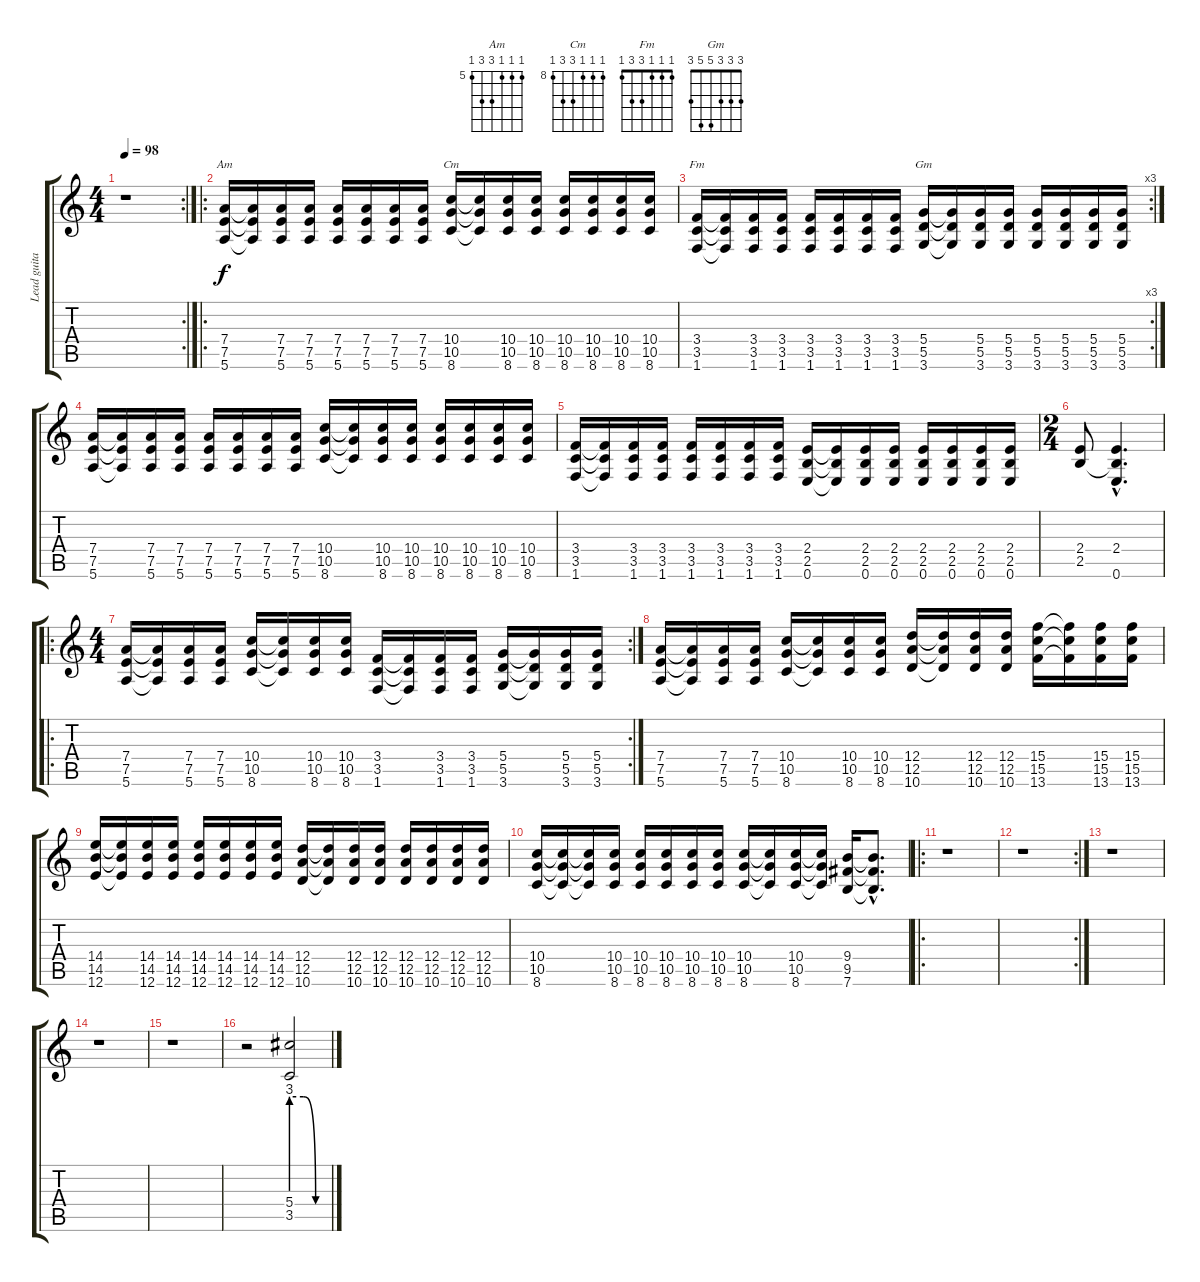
\track ("Lead guitar" "Lead guita") {instrument overdrivenguitar}
\staff {score tabs}
\tuning (E4 B3 G3 D3 A2 E2) {hide}
\chord ("Am" 5 5 5 7 7 5) {firstfret 5}
\chord ("Cm" 8 8 8 10 10 8) {firstfret 8}
\chord ("Fm" 1 1 1 3 3 1)
\chord ("Gm" 3 3 3 5 5 3)
\rc 2
\ts (4 4)
\tempo 98
\clef g2
\ks c
r.1{dy f} |
\ro
(7.4 7.5 5.6).16{ch "Am" volume 10} (7.4{t} 7.5{t} 5.6{t}).16 (7.4 7.5 5.6).16 (7.4 7.5 5.6).16 (7.4 7.5 5.6).16 (7.4 7.5 5.6).16 (7.4 7.5 5.6).16 (7.4 7.5 5.6).16 (10.4 10.5 8.6).16{ch "Cm"} (10.4{t} 10.5{t} 8.6{t}).16 (10.4 10.5 8.6).16 (10.4 10.5 8.6).16 (10.4 10.5 8.6).16 (10.4 10.5 8.6).16 (10.4 10.5 8.6).16 (10.4 10.5 8.6).16 |
\rc 3
(3.4 3.5 1.6).16{ch "Fm"} (3.4{t} 3.5{t} 1.6{t}).16 (3.4 3.5 1.6).16 (3.4 3.5 1.6).16 (3.4 3.5 1.6).16 (3.4 3.5 1.6).16 (3.4 3.5 1.6).16 (3.4 3.5 1.6).16 (5.4 5.5 3.6).16{ch "Gm"} (5.4{t} 5.5{t} 3.6{t}).16 (5.4 5.5 3.6).16 (5.4 5.5 3.6).16 (5.4 5.5 3.6).16 (5.4 5.5 3.6).16 (5.4 5.5 3.6).16 (5.4 5.5 3.6).16 |
(7.4 7.5 5.6).16 (7.4{t} 7.5{t} 5.6{t}).16 (7.4 7.5 5.6).16 (7.4 7.5 5.6).16 (7.4 7.5 5.6).16 (7.4 7.5 5.6).16 (7.4 7.5 5.6).16 (7.4 7.5 5.6).16 (10.4 10.5 8.6).16 (10.4{t} 10.5{t} 8.6{t}).16 (10.4 10.5 8.6).16 (10.4 10.5 8.6).16 (10.4 10.5 8.6).16 (10.4 10.5 8.6).16 (10.4 10.5 8.6).16 (10.4 10.5 8.6).16 |
(3.4 3.5 1.6).16 (3.4{t} 3.5{t} 1.6{t}).16 (3.4 3.5 1.6).16 (3.4 3.5 1.6).16 (3.4 3.5 1.6).16 (3.4 3.5 1.6).16 (3.4 3.5 1.6).16 (3.4 3.5 1.6).16 (2.4 2.5 0.6).16 (2.4{t} 2.5{t} 0.6{t}).16 (2.4 2.5 0.6).16 (2.4 2.5 0.6).16 (2.4 2.5 0.6).16 (2.4 2.5 0.6).16 (2.4 2.5 0.6).16 (2.4 2.5 0.6).16 |
\ts (2 4)
(2.4 2.5).8 (2.4{hac} 2.5{hac t} 0.6{hac}).4{d} |
\ro
\rc 2
\ts (4 4)
(7.4 7.5 5.6).16 (7.4{t} 7.5{t} 5.6{t}).16 (7.4 7.5 5.6).16 (7.4 7.5 5.6).16 (10.4 10.5 8.6).16 (10.4{t} 10.5{t} 8.6{t}).16 (10.4 10.5 8.6).16 (10.4 10.5 8.6).16 (3.4 3.5 1.6).16 (3.4{t} 3.5{t} 1.6{t}).16 (3.4 3.5 1.6).16 (3.4 3.5 1.6).16 (5.4 5.5 3.6).16 (5.4{t} 5.5{t} 3.6{t}).16 (5.4 5.5 3.6).16 (5.4 5.5 3.6).16 |
(7.4 7.5 5.6).16 (7.4{t} 7.5{t} 5.6{t}).16 (7.4 7.5 5.6).16 (7.4 7.5 5.6).16 (10.4 10.5 8.6).16 (10.4{t} 10.5{t} 8.6{t}).16 (10.4 10.5 8.6).16 (10.4 10.5 8.6).16 (12.4 12.5 10.6).16 (12.4{t} 12.5{t} 10.6{t}).16 (12.4 12.5 10.6).16 (12.4 12.5 10.6).16 (15.4 15.5 13.6).16 (15.4{t} 15.5{t} 13.6{t}).16 (15.4 15.5 13.6).16 (15.4 15.5 13.6).16 |
(14.4 14.5 12.6).16 (14.4{t} 14.5{t} 12.6{t}).16 (14.4 14.5 12.6).16 (14.4 14.5 12.6).16 (14.4 14.5 12.6).16 (14.4 14.5 12.6).16 (14.4 14.5 12.6).16 (14.4 14.5 12.6).16 (12.4 12.5 10.6).16 (12.4{t} 12.5{t} 10.6{t}).16 (12.4 12.5 10.6).16 (12.4 12.5 10.6).16 (12.4 12.5 10.6).16 (12.4 12.5 10.6).16 (12.4 12.5 10.6).16 (12.4 12.5 10.6).16 |
(10.4 10.5 8.6).16 (10.4{t} 10.5{t} 8.6{t}).16 (10.4{t} 10.5{t} 8.6{t}).16 (10.4 10.5 8.6).16 (10.4 10.5 8.6).16 (10.4 10.5 8.6).16 (10.4 10.5 8.6).16 (10.4 10.5 8.6).16 (10.4 10.5 8.6).16 (10.4{t} 10.5{t} 8.6{t}).16 (10.4 10.5 8.6).16 (10.4{t} 10.5{t} 8.6{t}).16 (9.4 9.5 7.6).16 (9.4{hac t} 9.5{hac t} 7.6{hac t}).8{d} |
\ro
r.1 |
\rc 2
r.1 |
r.1 |
r.1 |
r.1 |
r.2 (5.4{be (custom 0 12 20 12 40 0 60 0)} 3.5).2
